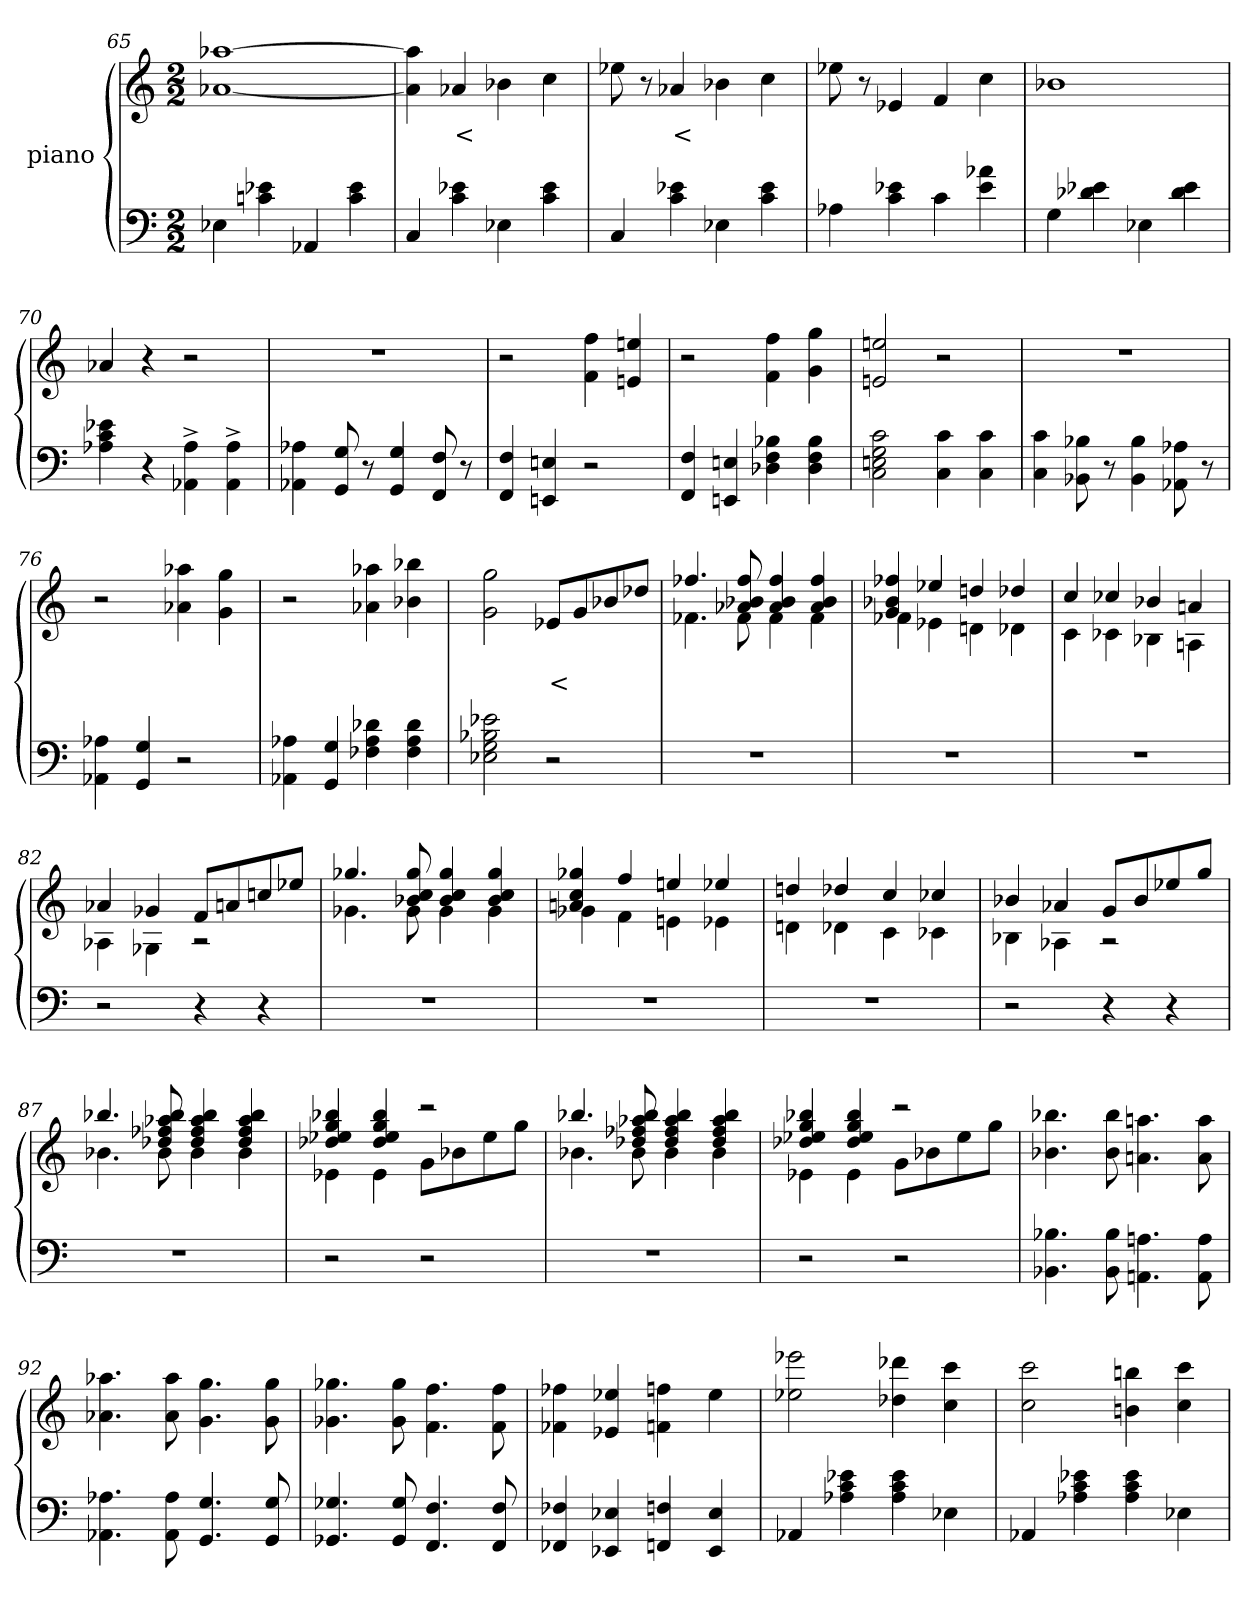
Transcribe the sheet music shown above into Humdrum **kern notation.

**kern	**kern	**text
*part1	*part1	*part1
*staff2	*staff1	*staff1
*I"piano	*	*
*M2/2	*M2/2	*
=65	=65	=65
4E-\	[1a- [1aa-	.
4cn\ 4e-\	.	.
4AA-/	.	.
4c\ 4e-\	.	.
=66	=66	=66
4C/	4a-]\ 4aa-]\	.
4c\ 4e-\	4a-/	<
4E-\	4b-\	.
4c\ 4e-\	4cc\	.
=67	=67	=67
4C/	8ee-\	.
.	8r	.
4c\ 4e-\	4a-/	<
4E-\	4b-\	.
4c\ 4e-\	4cc\	.
=68	=68	=68
4A-\	8ee-\	.
.	8r	.
4c\ 4e-\	4e-/	.
4c\	4f/	.
4e-\ 4a-\	4cc\	.
=69	=69	=69
4G\	1b-	.
4d-\ 4e-\	.	.
4E-\	.	.
4d-\ 4e-\	.	.
=70	=70	=70
4A-\ 4c\ 4e-\	4a-/	.
4r	4r	.
4AA-^>^>\ 4A-^>^>\	2r	.
4AA-^>^>\ 4A-^>^>\	.	.
=71	=71	=71
4AA-\ 4A-\	1r	.
8GG/ 8G/	.	.
8r	.	.
4GG/ 4G/	.	.
8FF/ 8F/	.	.
8r	.	.
=72	=72	=72
4FF/ 4F/	2r	.
4EEn/ 4En/	.	.
2r	4f\ 4ff\	.
.	4en/ 4een/	.
=73	=73	=73
4FF/ 4F/	2r	.
4EEn/ 4En/	.	.
4D-\ 4F\ 4B-\	4f\ 4ff\	.
4D-\ 4F\ 4B-\	4g\ 4gg\	.
=74	=74	=74
2C\ 2En\ 2G\ 2c\	2en/ 2een/	.
4C\ 4c\	2r	.
4C\ 4c\	.	.
=75	=75	=75
4C\ 4c\	1r	.
8BB-\ 8B-\	.	.
8r	.	.
4BB-\ 4B-\	.	.
8AA-\ 8A-\	.	.
8r	.	.
=76	=76	=76
4AA-\ 4A-\	2r	.
4GG/ 4G/	.	.
2r	4a-\ 4aa-\	.
.	4g\ 4gg\	.
=77	=77	=77
4AA-\ 4A-\	2r	.
4GG/ 4G/	.	.
4F-\ 4A-\ 4d-\	4a-\ 4aa-\	.
4F-\ 4A-\ 4d-\	4b-\ 4bb-\	.
=78	=78	=78
2E-\ 2G\ 2B-\ 2e-\	2g\ 2gg\	.
2r	8e-/L	<
.	8g/	.
.	8b-/	.
.	8dd-/J	.
=79	=79	=79
*	*^	*
1r	4.ff-/	4.f-\	.
.	8a-/ 8b-/ 8ff-/	8f-\	.
.	4a-/ 4b-/ 4ff-/	4f-\	.
.	4a-/ 4b-/ 4ff-/	4f-\	.
=80	=80	=80	=80
1r	4g/ 4b-/ 4ff-/	4f-\	.
.	4ee-/	4e-\	.
.	4ddn/	4dn\	.
.	4dd-/	4d-\	.
=81	=81	=81	=81
1r	4cc/	4c\	.
.	4cc-/	4c-\	.
.	4b-/	4B-\	.
.	4an/	4An\	.
=82	=82	=82	=82
2r	4a-/	4A-\	.
.	4g-/	4G-\	.
4r	8f/L	2r	.
.	8an/	.	.
4r	8ccn/	.	.
.	8ee-/J	.	.
=83	=83	=83	=83
1r	4.gg-/	4.g-\	.
.	8b-/ 8cc/ 8gg-/	8g-\	.
.	4b-/ 4cc/ 4gg-/	4g-\	.
.	4b-/ 4cc/ 4gg-/	4g-\	.
=84	=84	=84	=84
1r	4an/ 4cc/ 4gg-/	4g-\	.
.	4ff/	4f\	.
.	4een/	4en\	.
.	4ee-/	4e-\	.
=85	=85	=85	=85
1r	4ddn/	4dn\	.
.	4dd-/	4d-\	.
.	4cc/	4c\	.
.	4cc-/	4c-\	.
=86	=86	=86	=86
2r	4b-/	4B-\	.
.	4a-/	4A-\	.
4r	8g/L	2r	.
.	8b-/	.	.
4r	8ee-/	.	.
.	8gg/J	.	.
=87	=87	=87	=87
1r	4.bb-/	4.b-\	.
.	8dd-/ 8ff-/ 8aa-/ 8bb-/	8b-\	.
.	4dd-/ 4ff-/ 4aa-/ 4bb-/	4b-\	.
.	4dd-/ 4ff-/ 4aa-/ 4bb-/	4b-\	.
=88	=88	=88	=88
2r	4dd-/ 4ee-/ 4gg/ 4bb-/	4e-\	.
.	4dd-/ 4ee-/ 4gg/ 4bb-/	4e-\	.
2r	2r	8g\L	.
.	.	8b-\	.
.	.	8ee-\	.
.	.	8gg\J	.
=89	=89	=89	=89
1r	4.bb-/	4.b-\	.
.	8dd-/ 8ff-/ 8aa-/ 8bb-/	8b-\	.
.	4dd-/ 4ff-/ 4aa-/ 4bb-/	4b-\	.
.	4dd-/ 4ff-/ 4aa-/ 4bb-/	4b-\	.
=90	=90	=90	=90
2r	4dd-/ 4ee-/ 4gg/ 4bb-/	4e-\	.
.	4dd-/ 4ee-/ 4gg/ 4bb-/	4e-\	.
2r	2r	8g\L	.
.	.	8b-\	.
.	.	8ee-\	.
.	.	8gg\J	.
*	*v	*v	*
=91	=91	=91
4.BB-\ 4.B-\	4.b-\ 4.bb-\	.
8BB-\ 8B-\	8b-\ 8bb-\	.
4.AAn\ 4.An\	4.an\ 4.aan\	.
8AA\ 8A\	8a\ 8aa\	.
=92	=92	=92
4.AA-\ 4.A-\	4.a-\ 4.aa-\	.
8AA-\ 8A-\	8a-\ 8aa-\	.
4.GG/ 4.G/	4.g\ 4.gg\	.
8GG/ 8G/	8g\ 8gg\	.
=93	=93	=93
4.GG-/ 4.G-/	4.g-\ 4.gg-\	.
8GG-/ 8G-/	8g-\ 8gg-\	.
4.FF/ 4.F/	4.f\ 4.ff\	.
8FF/ 8F/	8f\ 8ff\	.
=94	=94	=94
4FF-/ 4F-/	4f-\ 4ff-\	.
4EE-/ 4E-/	4e-/ 4ee-/	.
4FFn/ 4Fn/	4fn\ 4ffn\	.
4EE-/ 4E-/	4ee-\	.
=95	=95	=95
4AA-/	2ee-\ 2eee-\	.
4A-\ 4c\ 4e-\	.	.
4A-\ 4c\ 4e-\	4dd-\ 4ddd-\	.
4E-\	4cc\ 4ccc\	.
=96	=96	=96
4AA-/	2cc\ 2ccc\	.
4A-\ 4c\ 4e-\	.	.
4A-\ 4c\ 4e-\	4bn\ 4bbn\	.
4E-\	4cc\ 4ccc\	.
=	=	=
*-	*-	*-
